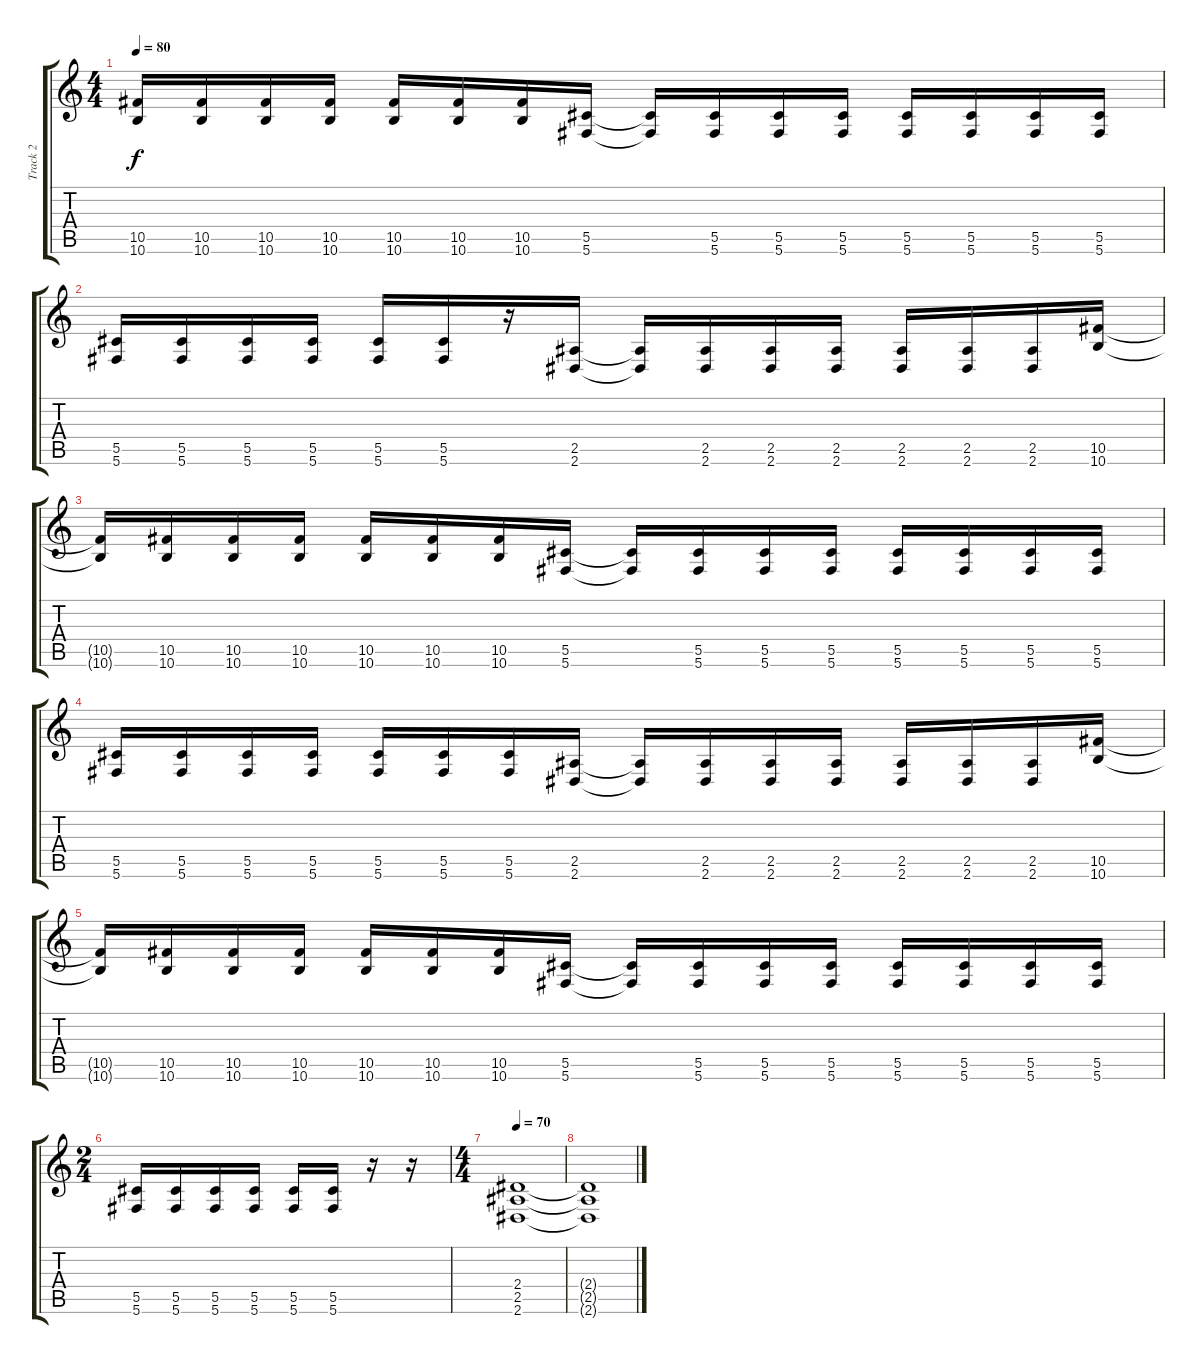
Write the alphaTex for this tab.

\track ("Track 2" "Track 2") {instrument distortionguitar}
\staff {score tabs}
\tuning (Eb4 Bb3 Gb3 Db3 Ab2 Db2) {hide}
\ts (4 4)
\tempo 80
\clef g2
\ks c
(10.5{t} 10.6{t}).16{dy f} (10.5 10.6).16 (10.5 10.6).16 (10.5 10.6).16 (10.5 10.6).16 (10.5 10.6).16 (10.5 10.6).16 (5.5 5.6).16 (5.5{t} 5.6{t}).16 (5.5 5.6).16 (5.5 5.6).16 (5.5 5.6).16 (5.5 5.6).16 (5.5 5.6).16 (5.5 5.6).16 (5.5 5.6).16 |
(5.5 5.6).16 (5.5 5.6).16 (5.5 5.6).16 (5.5 5.6).16 (5.5 5.6).16 (5.5 5.6).16 r.16 (2.5 2.6).16 (2.5{t} 2.6{t}).16 (2.5 2.6).16 (2.5 2.6).16 (2.5 2.6).16 (2.5 2.6).16 (2.5 2.6).16 (2.5 2.6).16 (10.5 10.6).16 |
(10.5{t} 10.6{t}).16 (10.5 10.6).16 (10.5 10.6).16 (10.5 10.6).16 (10.5 10.6).16 (10.5 10.6).16 (10.5 10.6).16 (5.5 5.6).16 (5.5{t} 5.6{t}).16 (5.5 5.6).16 (5.5 5.6).16 (5.5 5.6).16 (5.5 5.6).16 (5.5 5.6).16 (5.5 5.6).16 (5.5 5.6).16 |
(5.5 5.6).16 (5.5 5.6).16 (5.5 5.6).16 (5.5 5.6).16 (5.5 5.6).16 (5.5 5.6).16 (5.5 5.6).16 (2.5 2.6).16 (2.5{t} 2.6{t}).16 (2.5 2.6).16 (2.5 2.6).16 (2.5 2.6).16 (2.5 2.6).16 (2.5 2.6).16 (2.5 2.6).16 (10.5 10.6).16 |
(10.5{t} 10.6{t}).16 (10.5 10.6).16 (10.5 10.6).16 (10.5 10.6).16 (10.5 10.6).16 (10.5 10.6).16 (10.5 10.6).16 (5.5 5.6).16 (5.5{t} 5.6{t}).16 (5.5 5.6).16 (5.5 5.6).16 (5.5 5.6).16 (5.5 5.6).16 (5.5 5.6).16 (5.5 5.6).16 (5.5 5.6).16 |
\ts (2 4)
(5.5 5.6).16 (5.5 5.6).16 (5.5 5.6).16 (5.5 5.6).16 (5.5 5.6).16 (5.5 5.6).16 r.16 r.16 |
\ts (4 4)
\tempo 70
(2.4 2.5 2.6).1 |
(2.4{t} 2.5{t} 2.6{t}).1
